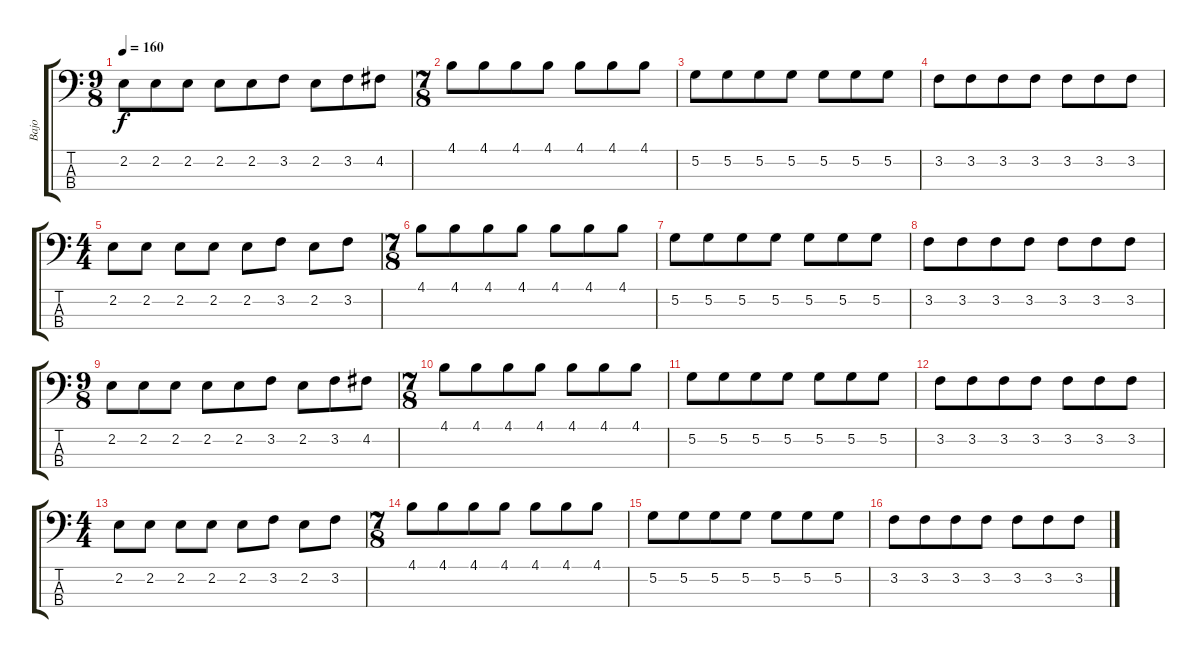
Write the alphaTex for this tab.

\track ("Bajo" "Bajo") {instrument electricbassfinger}
\staff {score tabs}
\tuning (G2 D2 A1 E1) {hide}
\ts (9 8)
\tempo 160
\clef f4
\ks c
2.2.8{dy f} 2.2.8 2.2.8 2.2.8 2.2.8 3.2.8 2.2.8 3.2.8 4.2.8 |
\ts (7 8)
4.1.8 4.1.8 4.1.8 4.1.8 4.1.8 4.1.8 4.1.8 |
5.2.8 5.2.8 5.2.8 5.2.8 5.2.8 5.2.8 5.2.8 |
3.2.8 3.2.8 3.2.8 3.2.8 3.2.8 3.2.8 3.2.8 |
\ts (4 4)
2.2.8 2.2.8 2.2.8 2.2.8 2.2.8 3.2.8 2.2.8 3.2.8 |
\ts (7 8)
4.1.8 4.1.8 4.1.8 4.1.8 4.1.8 4.1.8 4.1.8 |
5.2.8 5.2.8 5.2.8 5.2.8 5.2.8 5.2.8 5.2.8 |
3.2.8 3.2.8 3.2.8 3.2.8 3.2.8 3.2.8 3.2.8 |
\ts (9 8)
2.2.8 2.2.8 2.2.8 2.2.8 2.2.8 3.2.8 2.2.8 3.2.8 4.2.8 |
\ts (7 8)
4.1.8 4.1.8 4.1.8 4.1.8 4.1.8 4.1.8 4.1.8 |
5.2.8 5.2.8 5.2.8 5.2.8 5.2.8 5.2.8 5.2.8 |
3.2.8 3.2.8 3.2.8 3.2.8 3.2.8 3.2.8 3.2.8 |
\ts (4 4)
2.2.8 2.2.8 2.2.8 2.2.8 2.2.8 3.2.8 2.2.8 3.2.8 |
\ts (7 8)
4.1.8 4.1.8 4.1.8 4.1.8 4.1.8 4.1.8 4.1.8 |
5.2.8 5.2.8 5.2.8 5.2.8 5.2.8 5.2.8 5.2.8 |
3.2.8 3.2.8 3.2.8 3.2.8 3.2.8 3.2.8 3.2.8
